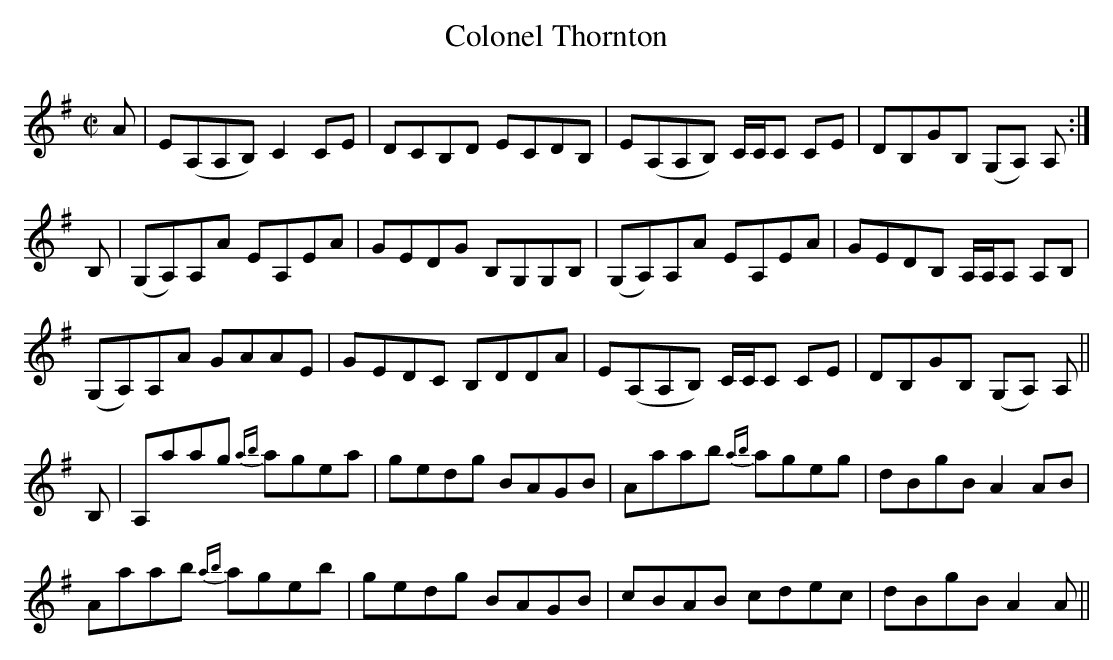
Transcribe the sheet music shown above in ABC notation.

X:1
T:Colonel Thornton
M:C|
L:1/8
K:ADor
A| E(A,A,B,) C2 CE | DCB,D ECDB, | E(A,A,B,) C/C/C CE | DB,GB, (G,A,) A,:|
B,| (G,A,)A,A EA,EA | GEDG B,G,G,B, | (G,A,)A,A EA,EA| GEDB, A,/A,/A, A,B,|
(G,A,)A,A GAAE | GEDC B,DDA | E(A,A,B,) C/C/C CE | DB,GB, (G,A,) A,||
B,| A,aag {ab}agea | gedg BAGB| Aaab {ab}ageg | dBgB A2 AB  |
Aaab {ab}ageb | gedg BAGB | cBAB cdec | dBgB A2A||
